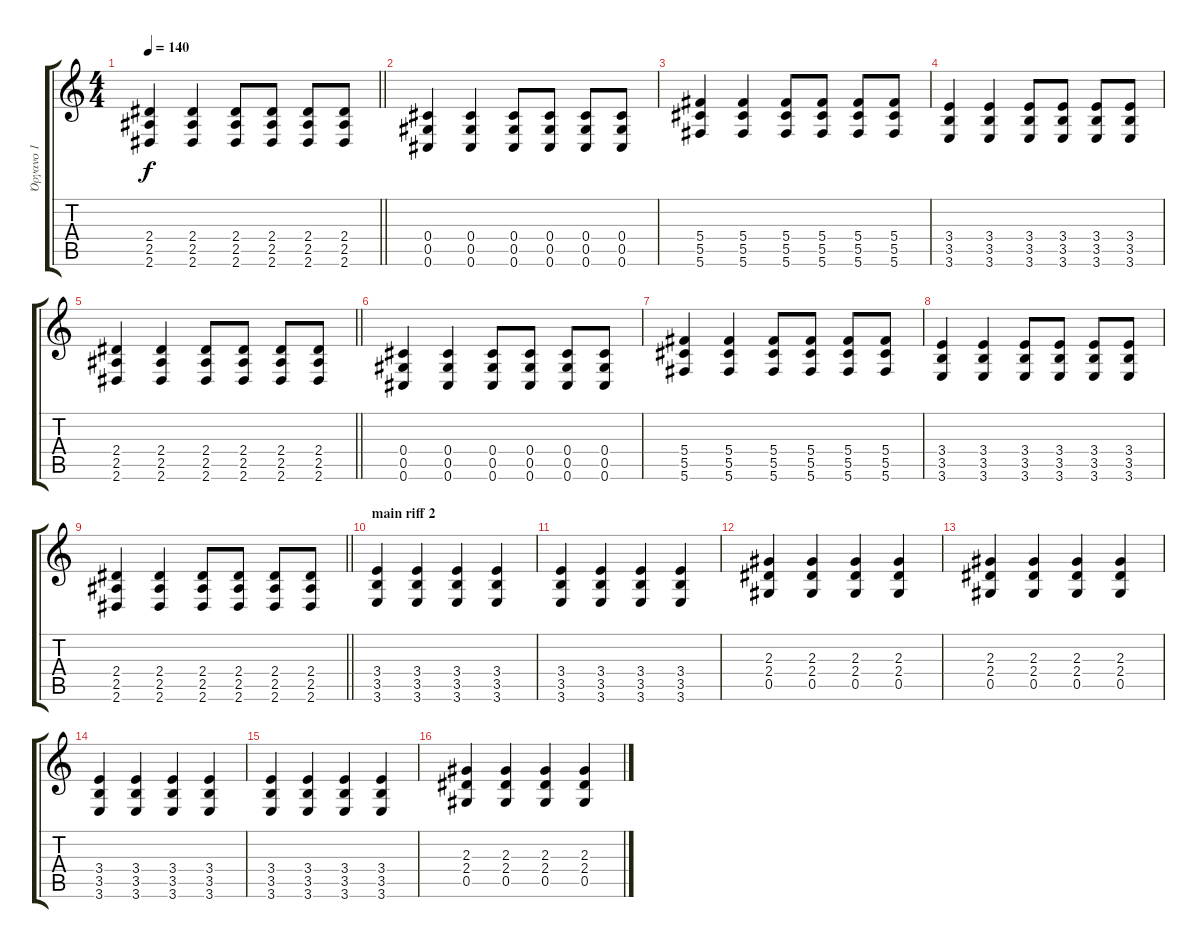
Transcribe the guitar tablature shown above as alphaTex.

\track ("Όργανο 1" "Όργανο 1") {instrument overdrivenguitar}
\staff {score tabs}
\tuning (Eb4 Bb3 Gb3 Db3 Ab2 Db2) {hide}
\ts (4 4)
\tempo 140
\clef g2
\barLineRight lightlight
\ks c
(2.4 2.5 2.6).4{dy f} (2.4 2.5 2.6).4 (2.4 2.5 2.6).8 (2.4 2.5 2.6).8 (2.4 2.5 2.6).8 (2.4 2.5 2.6).8 |
(0.4 0.5 0.6).4 (0.4 0.5 0.6).4 (0.4 0.5 0.6).8 (0.4 0.5 0.6).8 (0.4 0.5 0.6).8 (0.4 0.5 0.6).8 |
(5.4 5.5 5.6).4 (5.4 5.5 5.6).4 (5.4 5.5 5.6).8 (5.4 5.5 5.6).8 (5.4 5.5 5.6).8 (5.4 5.5 5.6).8 |
(3.4 3.5 3.6).4 (3.4 3.5 3.6).4 (3.4 3.5 3.6).8 (3.4 3.5 3.6).8 (3.4 3.5 3.6).8 (3.4 3.5 3.6).8 |
\barLineRight lightlight
(2.4 2.5 2.6).4 (2.4 2.5 2.6).4 (2.4 2.5 2.6).8 (2.4 2.5 2.6).8 (2.4 2.5 2.6).8 (2.4 2.5 2.6).8 |
(0.4 0.5 0.6).4 (0.4 0.5 0.6).4 (0.4 0.5 0.6).8 (0.4 0.5 0.6).8 (0.4 0.5 0.6).8 (0.4 0.5 0.6).8 |
(5.4 5.5 5.6).4 (5.4 5.5 5.6).4 (5.4 5.5 5.6).8 (5.4 5.5 5.6).8 (5.4 5.5 5.6).8 (5.4 5.5 5.6).8 |
(3.4 3.5 3.6).4 (3.4 3.5 3.6).4 (3.4 3.5 3.6).8 (3.4 3.5 3.6).8 (3.4 3.5 3.6).8 (3.4 3.5 3.6).8 |
\barLineRight lightlight
(2.4 2.5 2.6).4 (2.4 2.5 2.6).4 (2.4 2.5 2.6).8 (2.4 2.5 2.6).8 (2.4 2.5 2.6).8 (2.4 2.5 2.6).8 |
\section ("" "main riff 2")
(3.4 3.5 3.6).4 (3.4 3.5 3.6).4 (3.4 3.5 3.6).4 (3.4 3.5 3.6).4 |
(3.4 3.5 3.6).4 (3.4 3.5 3.6).4 (3.4 3.5 3.6).4 (3.4 3.5 3.6).4 |
(2.3 2.4 0.5).4 (2.3 2.4 0.5).4 (2.3 2.4 0.5).4 (2.3 2.4 0.5).4 |
(2.3 2.4 0.5).4 (2.3 2.4 0.5).4 (2.3 2.4 0.5).4 (2.3 2.4 0.5).4 |
(3.4 3.5 3.6).4 (3.4 3.5 3.6).4 (3.4 3.5 3.6).4 (3.4 3.5 3.6).4 |
(3.4 3.5 3.6).4 (3.4 3.5 3.6).4 (3.4 3.5 3.6).4 (3.4 3.5 3.6).4 |
(2.3 2.4 0.5).4 (2.3 2.4 0.5).4 (2.3 2.4 0.5).4 (2.3 2.4 0.5).4
